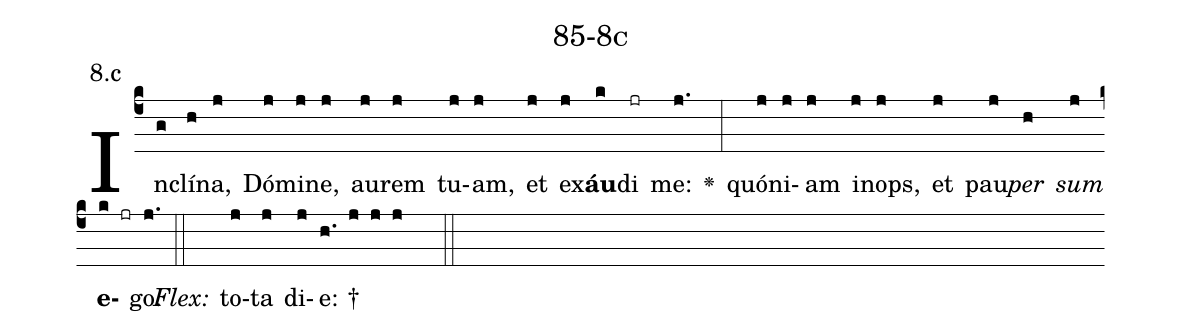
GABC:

name: 85-8c;
annotation: 8.c;
%%
(c4)In(g)clí(h)na,(j) Dó(j)mi(j)ne,(j) au(j)rem(j) tu(j)am,(j) et(j) ex(j)<b>áu</b>(k)di(jr) me:(j.) <v>\greheightstar</v>(:) quón(j)i(j)am(j) in(j)ops,(j) et(j) pau(j)<i>per</i>(h) <i>sum</i>(j) <b>e</b>(k jr)go.(j.) (::)
<i>Flex:</i>()  to(j)ta(j) di(j)e: †(h. j j j  ::)

%E(j) u(j) o(h) u(j) a(k) e.(j.) (::)
